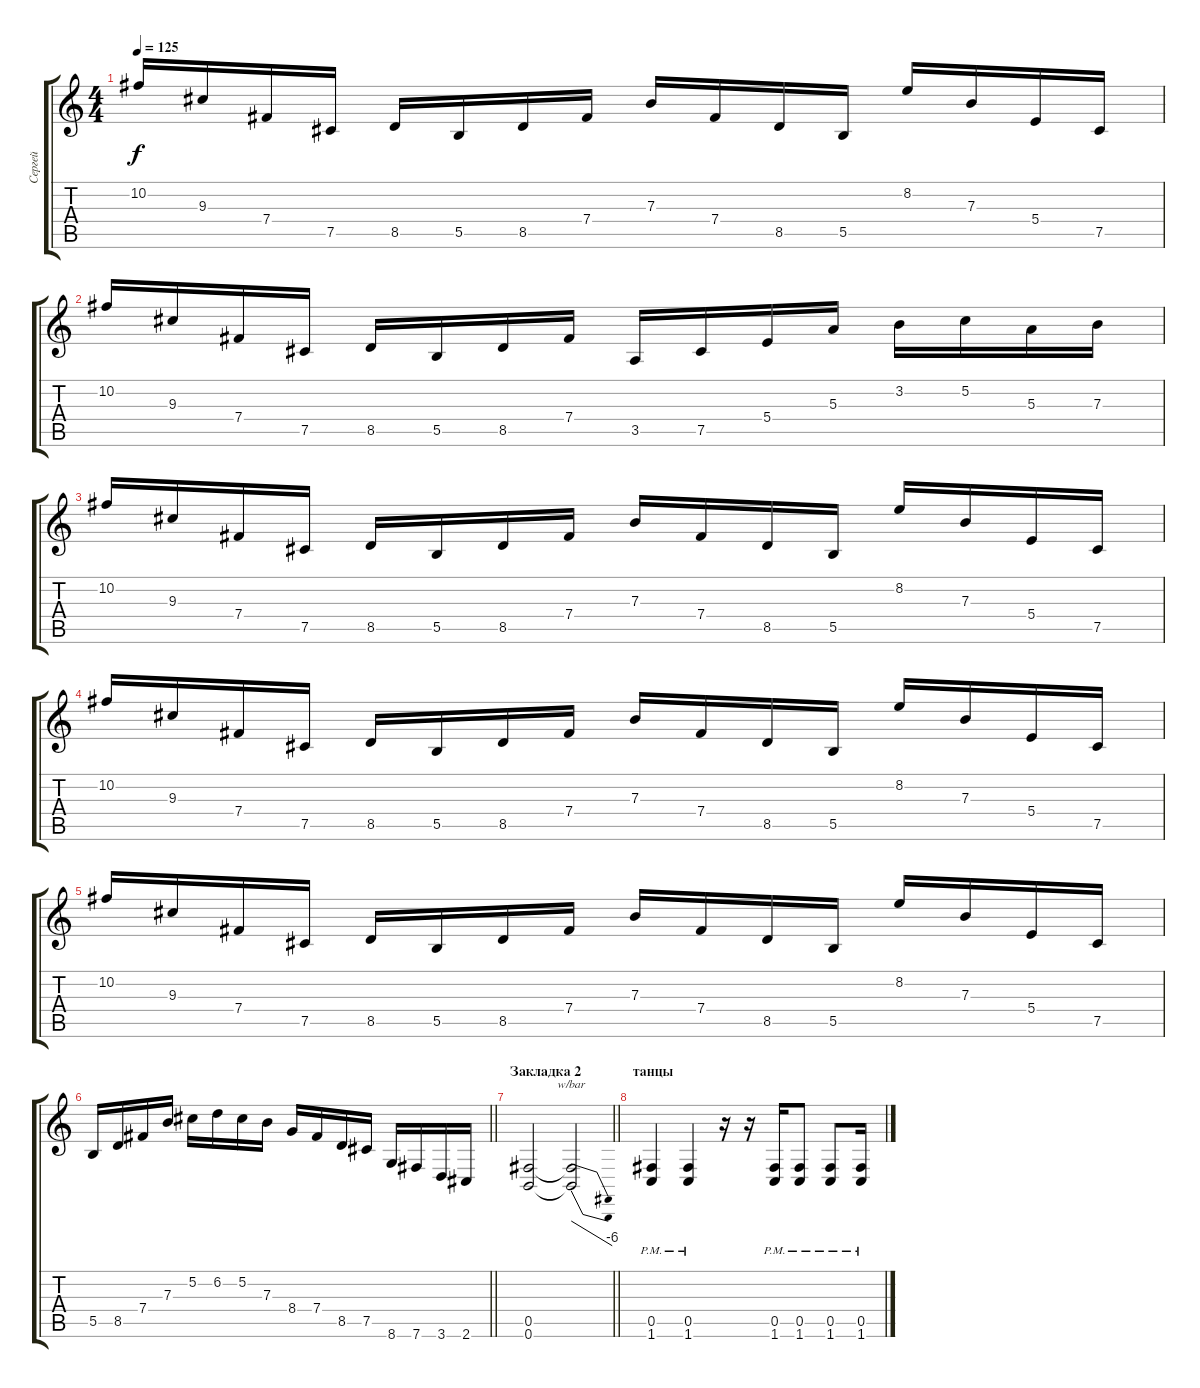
\track ("Сергей" "Сергей") {instrument distortionguitar}
\staff {score tabs}
\tuning (Db4 Ab3 E3 B2 Gb2 B1) {hide}
\ts (4 4)
\tempo 125
\clef g2
\ks c
10.2.16{dy f} 9.3.16 7.4.16 7.5.16 8.5.16 5.5.16 8.5.16 7.4.16 7.3.16 7.4.16 8.5.16 5.5.16 8.2.16 7.3.16 5.4.16 7.5.16 |
10.2.16 9.3.16 7.4.16 7.5.16 8.5.16 5.5.16 8.5.16 7.4.16 3.5.16 7.5.16 5.4.16 5.3.16 3.2.16 5.2.16 5.3.16 7.3.16 |
10.2.16 9.3.16 7.4.16 7.5.16 8.5.16 5.5.16 8.5.16 7.4.16 7.3.16 7.4.16 8.5.16 5.5.16 8.2.16 7.3.16 5.4.16 7.5.16 |
10.2.16 9.3.16 7.4.16 7.5.16 8.5.16 5.5.16 8.5.16 7.4.16 7.3.16 7.4.16 8.5.16 5.5.16 8.2.16 7.3.16 5.4.16 7.5.16 |
10.2.16 9.3.16 7.4.16 7.5.16 8.5.16 5.5.16 8.5.16 7.4.16 7.3.16 7.4.16 8.5.16 5.5.16 8.2.16 7.3.16 5.4.16 7.5.16 |
\barLineRight lightlight
5.5.16 8.5.16 7.4.16 7.3.16 5.2.16 6.2.16 5.2.16 7.3.16 8.4.16 7.4.16 8.5.16 7.5.16 8.6.16 7.6.16 3.6.16 2.6.16 |
\section ("" "Закладка 2")
\barLineRight lightlight
(0.5 0.6).2 (0.5{t} 0.6{t}).2{tbe (dive default 0 0 60 -24)} |
\section ("" "танцы")
(0.5{pm} 1.6{pm}).4 (0.5{pm} 1.6{pm}).4 r.16 r.16 (0.5{pm} 1.6{pm}).16 (0.5{pm} 1.6{pm}).8 (0.5{pm} 1.6{pm}).8 (0.5{pm} 1.6{pm}).16
